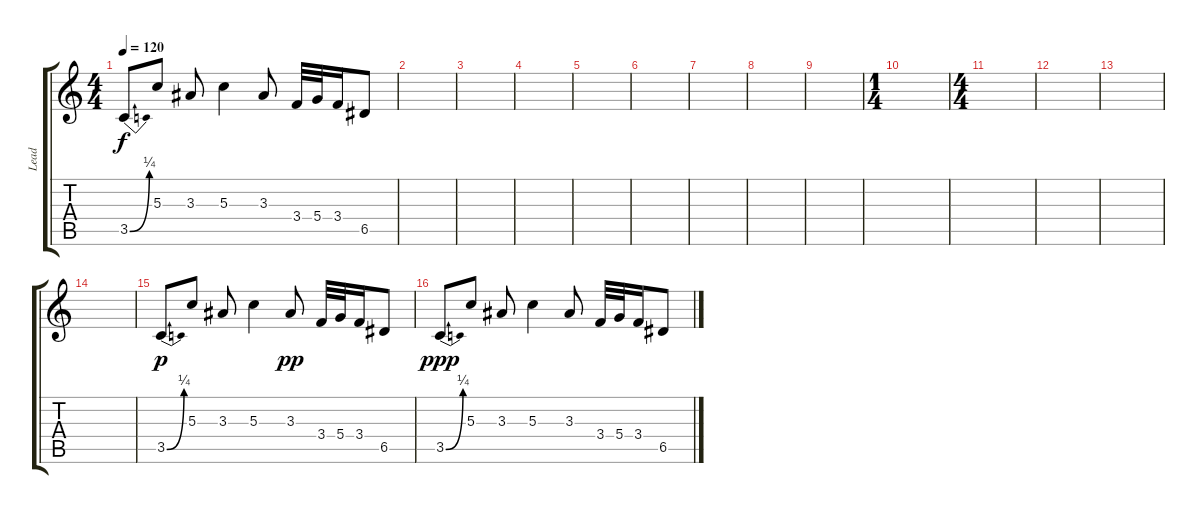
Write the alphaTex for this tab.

\track ("Lead" "Lead") {instrument overdrivenguitar}
\staff {score tabs}
\tuning (E4 B3 G3 D3 A2 E2) {hide}
\ts (4 4)
\tempo 120
\clef g2
\ks c
3.5{be (bend 0 0 60 1)}.8{dy f} 5.3.8 3.3.8 5.3.4 3.3.8 3.4.32 5.4.32 3.4.16 6.5.8 |
|
|
|
|
|
|
|
|
\ts (1 4)
|
\ts (4 4)
|
|
|
|
3.5{be (bend 0 0 60 1)}.8{dy p} 5.3.8 3.3.8 5.3.4 3.3.8{dy pp} 3.4.32 5.4.32 3.4.16 6.5.8 |
3.5{be (bend 0 0 60 1)}.8{dy ppp} 5.3.8 3.3.8 5.3.4 3.3.8 3.4.32 5.4.32 3.4.16 6.5.8
